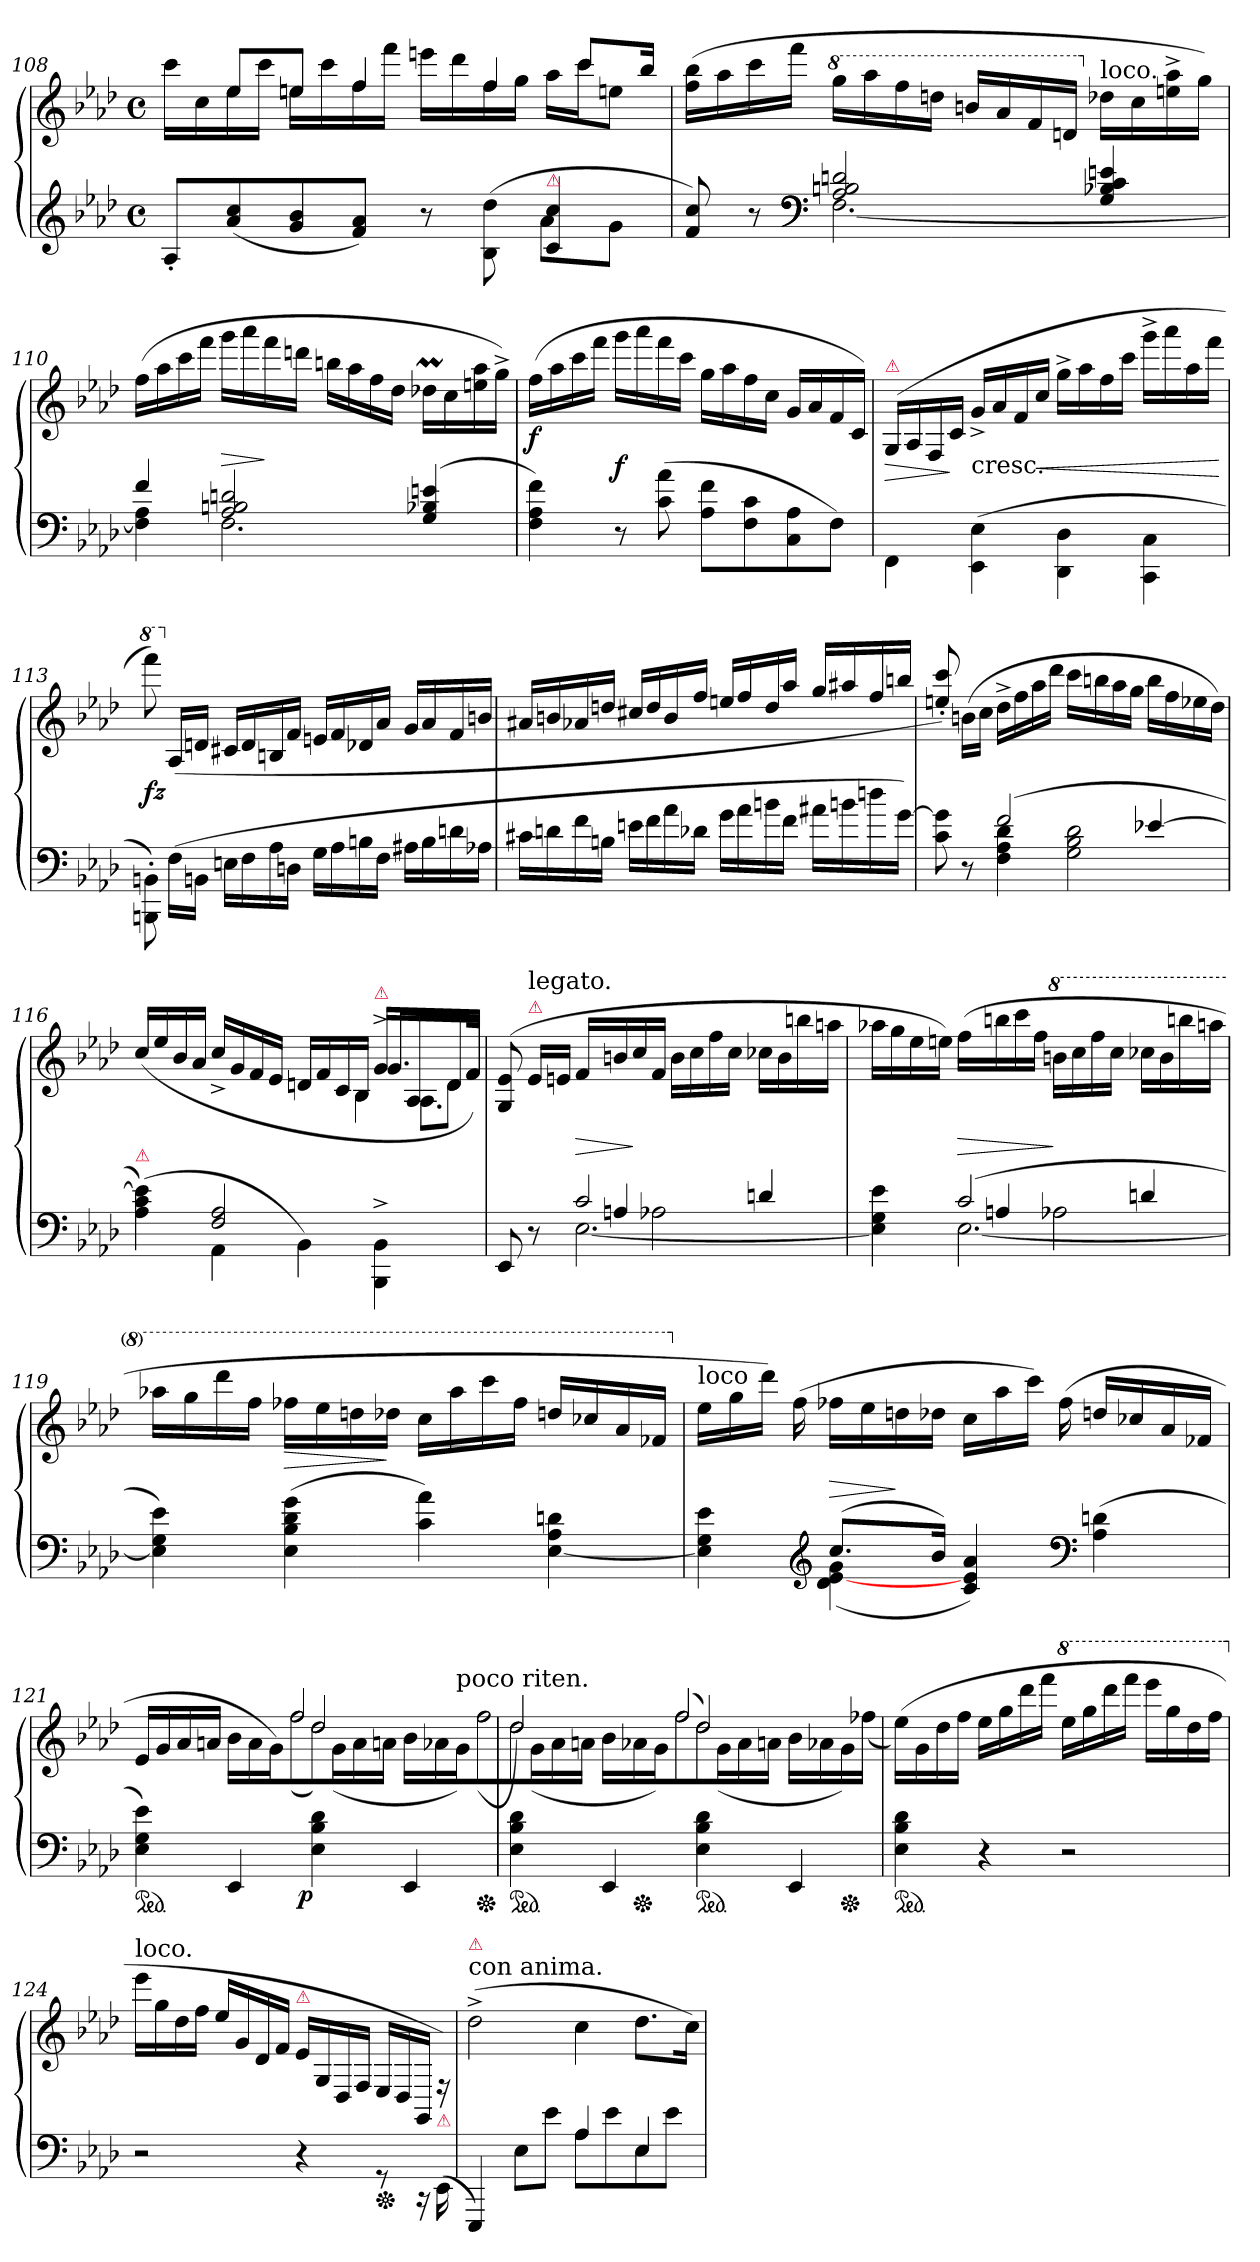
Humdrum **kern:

**kern	**kern	**dynam
*part1	*part1	*part1
*staff2	*staff1	*staff1/2
*clefG2	*clefG2	*
*k[b-e-a-d-]	*k[b-e-a-d-]	*
*f:	*f:	*
*M4/4	*M4/4	*
*met(c)	*met(c)	*
=108	=108	=108
*^	*^	*
*	*	*	*^	*
8A-'<L	2ryy	8ryy	16cccLL	2ryy	.
.	.	.	16cc	.	.
!	!	!LO:N:vis=8	!	!	!
(<8a- 8cc	.	16ee-L	16ee-	.	.
.	.	16ryy	16cccJJ	.	.
8g 8b-	.	8eenJ	16eenLL	.	.
.	.	.	16ccc	.	.
8f 8a-J)	.	4ff	16ff	.	.
.	.	.	16fffJJ	.	.
8r	4ryy	.	16eeenLL	8ryy	.
.	.	.	16ddd-	.	.
(>8B-\ 8dd-\	.	8ryy	16ff	4ff/	.
.	.	.	16ggJJ	.	.
!LO:TX:a:color=crimson:t=⚠	!	!	!	!	!
4c 4cc	8a-L	16ryy	16aa-LL	.	.
.	.	8cccL	16cccJ	.	.
.	8gJ	.	8eenJ	8ryy	.
.	.	16bb-Jk	.	.	.
*	*	*v	*v	*v	*
=109	=109	=109	=109
8f 8cc)	4ryy	(>16ff 16bb-LL	.
.	.	16aa-	.
8r	.	16ccc	.
.	.	16fffJJ	.
*clefF4	*	*	*
*	*	*8va	*
2A- 2Bn 2dn	[2.F	16gggLL	.
.	.	16aaa-	.
.	.	16fff	.
.	.	16dddnJJ	.
.	.	16bbnLL	.
.	.	16aa-	.
.	.	16ff	.
.	.	16ddnJJ	.
*	*	*X8va	*
!	!	!LO:TX:a:t=loco.	!
4G 4B-X 4c 4en	.	16dd-XLL	.
.	.	16cc	.
.	.	16een^> 16aa-^>	.
.	.	16ggJJ)	.
=110	=110	=110	=110
4f	4F] 4A-	(>16ffLL	.
.	.	16aa-	.
.	.	16ccc	.
.	.	16fffJJ	.
2A- 2Bn 2dn	2.F	16gggLL	>
.	.	16aaa-	.
.	.	16fff	]
.	.	16dddnJJ	.
.	.	16bbnLL	.
.	.	16aa-	.
.	.	16ff	.
.	.	16dd-JJ	.
(<4G/ 4B-X/ 4en/	.	16dd-XMLL	.
.	.	16cc	.
.	.	16een 16aa-	.
.	.	16gg^<JJ)	.
*v	*v	*	*
=111	=111	=111
4F 4A- 4f)	(>16ffLL	f
.	16aa-	.
.	16ccc	.
.	16fffJJ	.
8r	16gggLL	f
.	16aaa-	.
(>8c 8a-	16fff	.
.	16cccJJ	.
8A- 8fL	16ggLL	.
.	16aa-	.
8F 8c	16ff	.
.	16ccJJ	.
8C 8A-	16gLL	.
.	16a-	.
8FJ)	16f	.
.	16cJJ)	.
=112	=112	=112
!	!LO:TX:a:color=crimson:t=⚠	!
4FF\	(>16G/LL	>
.	16A-/	.
.	16F/	.
.	16c/JJ	]
!	!LO:TX:c:t=cresc.	!
(>4EE-\ 4E-\	16g^<LL	.
.	16a-	.
.	16f	.
.	16ccJJ	<
4DD-\ 4D-\	16gg^<LL	.
.	16aa-	.
.	16ff	.
.	16cccJJ	.
4CC\ 4C\	16ggg^<LL	.
.	16aaa-	.
.	16aa-	.
.	16fffJJ	.
.	.	[
=113	=113	=113
*	*8va	*
8BBBn'>\ 8BBn'>\)	8ffff)	fz
*	*X8va	*
(<16F\LL	(>16A-/LL	.
16BBn\JJ	16dn/JJ	.
16En\LL	16c#X/LL	.
16F\	16d/	.
16A-\	16Bn/	.
16DnJJ	16fJJ	.
16GLL	16enLL	.
16A-	16f	.
16Bn	16d-X	.
16FJJ	16a-JJ	.
16A#XLL	16gLL	.
16B	16a-	.
16dn	16f	.
16A-XJJ	16bnJJ	.
=114	=114	=114
16c#XLL	16a#X/LL	.
16dn	16bn/	.
16f	16a-X/	.
16BnJJ	16ddn/JJ	.
16en\LL	16cc#X/LL	.
16f\	16dd/	.
16a-\	16b/	.
16d-XJJ	16ffJJ	.
16g\LL	16een/LL	.
16a-\	16ff/	.
16bn	16dd	.
16f\JJ	16aa-/JJ	.
16a#XLL	16ggLL	.
16bn\	16aa#X/	.
16ddn	16ff	.
[16g\JJ)	16bbn/JJ	.
=115	=115	=115
*^	*	*
8c\ 8g]\	4ryy	8een'>/ 8ccc'>/)	.
8r	.	(>16bnLL	.
.	.	16ccJJ	.
(>2f	4F 4A- 4d-	16dd-^<LL	.
.	.	16ff	.
.	.	16aa-	.
.	.	16ddd-JJ	.
.	2G 2B- 2d-	16cccLL	.
.	.	16bbn	.
.	.	16aa-	.
.	.	16ggJJ	.
[4e-X	.	16bbLL	.
.	.	16ff	.
.	.	16ee-X	.
.	.	16dd-JJ)	.
=116	=116	=116	=116
*	*	*^	*
*	*	*	*^	*
*	*	*	*	*^	*
!LO:TX:a:color=crimson:t=⚠	!	!	!	!	!	!
4ryy	(>4A- 4c 4e-])	(>16cc/LL	2ryy	2ryy	2ryy	.
.	.	16ee-/	.	.	.	.
.	.	16b-/	.	.	.	.
.	.	16a-/JJ	.	.	.	.
2F 2A-	4AA-	16cc^<LL	.	.	.	.
.	.	16g	.	.	.	.
.	.	16f	.	.	.	.
.	.	16e-JJ	.	.	.	.
.	4BB-)	16dnLL	8.ryy	4ryy	4ryy	.
.	.	16f	.	.	.	.
.	.	16c	.	.	.	.
.	.	16B-JJ	4B-	.	.	.
!	!	!LO:TX:a:color=crimson:t=⚠	!	!	!	!
4ryy	4BBB-^>\ 4BB-^>\	16g^<LL	.	8.gL	16ryy	.
!	!	!	!	!	!LO:N:vis=8.	!
.	.	16A-	.	.	16A-L	.
.	.	16d	.	.	8dJ	.
.	.	16fJJ)	16ryy	16fJk	.	.
*	*	*v	*v	*v	*v	*
=117	=117	=117	=117
*^	*^	*	*
4ryy	8EE-	4ryy	4ryy	(>8G/ 8e-/	.
!	!	!	!	!LO:TX:a:color=crimson:t=⚠	!
!	!	!	!	!LO:TX:a:t=legato.	!
.	8r	.	.	16e-LL	.
.	.	.	.	16enJJ	.
2c	[2.E-	16ryy	8.ryy	16fLL	>
.	.	4An	.	16bn	.
.	.	.	.	16cc	]
.	.	.	2A-X	16fJJ	.
.	.	.	.	16bLL	.
.	.	8.ryy	.	16cc	.
.	.	.	.	16ff	.
.	.	.	.	16ccJJ	.
4dn	.	4ryy	.	16cc-XLL	.
.	.	.	.	16b	.
.	.	.	.	16bbn	.
.	.	.	16ryy	16aanJJ	.
=118	=118	=118	=118	=118	=118
4ryy	4E-] 4G 4e-	4ryy	2ryy	16aa-XLL	.
.	.	.	.	16gg	.
.	.	.	.	16ee-	.
.	.	.	.	16eenJJ)	.
(>2c	[2.E-	16ryy	.	(>16ffLL	>
.	.	4An	.	16bbn	.
.	.	.	.	16ccc	.
.	.	.	.	16ffJJ	.
*	*	*	*	*8va	*
.	.	.	2A-X	16bbnLL	]
.	.	8.ryy	.	16ccc	.
.	.	.	.	16fff	.
.	.	.	.	16cccJJ	.
4dn/	.	4ryy	.	16ccc-XLL	.
.	.	.	.	16bb	.
.	.	.	.	16bbbn	.
.	.	.	.	16aaanJJ	.
*v	*v	*v	*v	*	*
=119	=119	=119
4E-] 4G 4e-)	16aaa-XLL	.
.	16ggg	.
.	16dddd-	.
.	16fffJJ	.
!	!	!LO:HP:b
(>4E- 4B- 4d- 4g	16fff-XLL	>
.	16eee-	.
.	16dddn	.
.	16ddd-XJJ	]
4c 4a-)	16cccLL	.
.	16aaa-	.
.	16cccc	.
.	16fff-JJ	.
[4E- 4A- 4dn	16dddn/LL	.
.	16ccc-X/	.
.	16aa-/	.
.	16ff-X/JJ	.
=120	=120	=120
*^	*	*
*	*	*X8va	*
!	!	!LO:TX:a:t=loco	!
4ryy	4E-] 4G 4e-	16ee-LL	.
.	.	16gg	.
.	.	16ddd-JJ)	.
.	.	(>16ff	.
*clefG2	*	*	*
(>8.ccL	(<4d- [4e- 4g	16ff-XLL	>
.	.	16ee-	.
.	.	16ddn	]
16b-Jk)	.	16dd-XJJ	.
4c 4e- 4a-)	4ryy	16ccLL	.
.	.	16aa-	.
.	.	16cccJJ)	.
.	.	(>16ff-	.
*clefF4	*	*	*
4ryy	(>4A- 4dn	16ddn/LL	.
.	.	16cc-X/	.
.	.	16a-/	.
.	.	16f-X/JJ	.
*v	*v	*	*
=121	=121	=121
*	*^	*
*	*	*^	*
*ped	*	*	*	*
4E-\ 4G\ 4e-\)	16e-LL	4ryy	2ryy	.
.	16g	.	.	.
.	16a-	.	.	.
.	16anJJ	.	.	.
4EE-	8.ryy	16b-LL	.	.
.	.	16a	.	.
.	.	16g)	.	.
!	!	!LO:N:vis=2	!	!
.	2ff	(>16ff	.	.
!	!	!LO:N:vis=2	!	!LO:DY:b=2:rj
4E- 4B- 4d-	.	16dd-)	2dd-/	p
.	.	(>16g	.	.
.	.	16a	.	.
.	.	16anJJ	.	.
4EE-	.	16b-LL	.	.
.	.	16a-X	.	.
!	!	!LO:TX:a:t=poco riten.	!	!
.	.	16g)	.	.
!	!LO:N:vis=2	!LO:N:vis=2	!	!
*Xped	*	*	*	*
.	16ff\	(>16ff	.	.
=122	=122	=122	=122	=122
!	!	!LO:N:vis=2	!	!
*ped	*	*	*	*
4E- 4B- 4d-	2dd-)	16dd-	4ryy	.
.	.	(>16g	.	.
.	.	16a-	.	.
.	.	16anJJ	.	.
4EE-	.	16b-LL	8.ryy	.
*Xped	*	*	*	*
.	.	16a-X	.	.
.	.	16g)	.	.
!	!	!LO:N:vis=2	!	!
.	.	16ff	(>2ff/	.
!	!	!LO:N:vis=2	!	!
*ped	*	*	*	*
4E- 4B- 4d-	2dd-)	16dd-	.	.
.	.	(>16g	.	.
.	.	16a-	.	.
.	.	16anJJ	.	.
4EE-	.	16b-LL	.	.
.	.	16a-X	.	.
*Xped	*	*	*	*
.	.	16g)	.	.
.	.	(>16ff-XJJ	16ryy	.
*	*v	*v	*v	*
=123	=123	=123
*ped	*	*
4E- 4B- 4d-	(>16ee-LL)	.
.	16g	.
.	16dd-	.
.	16ffJJ	.
4r	16ee-LL	.
.	16gg	.
.	16ddd-	.
.	16fffJJ	.
*	*8va	*
2r	16eee-LL	.
.	16ggg	.
.	16dddd-	.
.	16ffffJJ	.
.	16eeee-LL	.
.	16ggg	.
.	16ddd-	.
.	16fffJJ	.
=124	=124	=124
*	*X8va	*
!	!LO:TX:a:t=loco.	!
2r	16eee-LL	.
.	16gg	.
.	16dd-	.
.	16ffJJ	.
.	16ee-/LL	.
.	16g/	.
.	16d-/	.
.	16f/JJ	.
!	!LO:TX:a:color=crimson:t=⚠	!
4r	16e-\LL	.
.	16G/	.
.	16D-/	.
.	16F/JJ	.
*Xped	*	*
8rGG	16E-/LL	.
.	16D-/	.
16rCC	16GG/JJ	.
!LO:TX:a:color=crimson:t=⚠	!	!
(>16EE-\	16rF)	.
=125	=125	=125
*^	*	*
!	!	!LO:TX:a:t=con anima.	!
!	!	!LO:TX:a:color=crimson:t=⚠	!
4EEE-)	4ryy	(>2dd-^<	.
4ryy	8E-L	.	.
.	8e-J	.	.
4A-	8A-L	4cc	.
.	8e-	.	.
4E-	8E-	8.dd-L	.
.	8e-J	.	.
.	.	16ccJk)	.
*v	*v	*	*
=	=	=
*-	*-	*-
